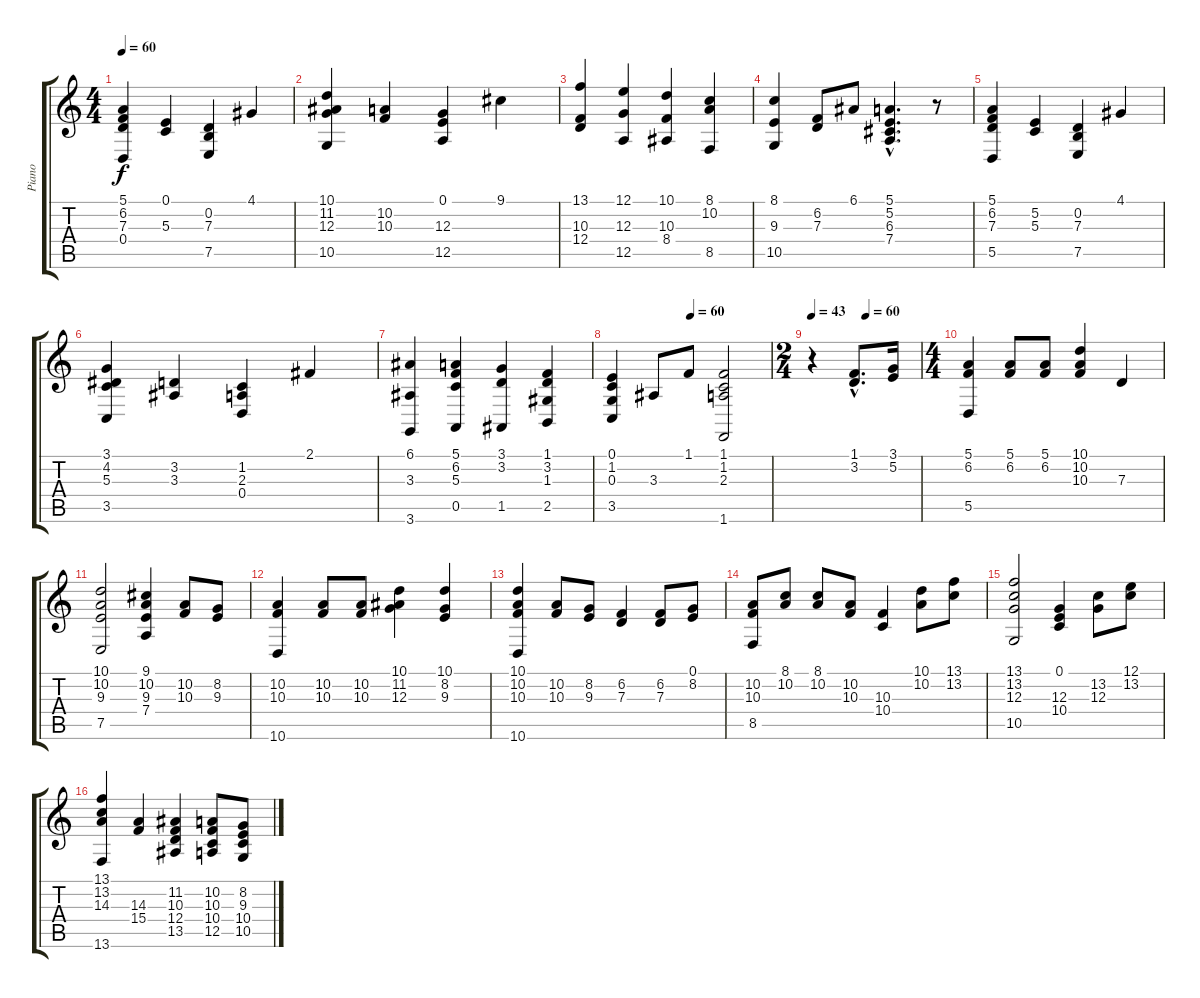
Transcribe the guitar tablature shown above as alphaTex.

\track ("Piano" "Piano") {instrument acousticgrandpiano}
\staff {score tabs}
\tuning (E4 B3 G3 D3 A2 E2) {hide}
\ts (4 4)
\tempo 60
\clef g2
\ks c
(5.1 6.2 7.3 0.4).4{dy f instrument acousticgrandpiano} (0.1 5.3).4 (0.2 7.3 7.5).4 4.1.4 |
(10.1 11.2 12.3 10.5).4 (10.2 10.3).4 (0.1 12.3 12.5).4 9.1.4 |
(13.1 10.3 12.4).4 (12.1 12.3 12.5).4 (10.1 10.3 8.4).4 (8.1 10.2 8.5).4 |
(8.1 9.3 10.5).4 (6.2 7.3).8 6.1.8 (5.1{hac} 5.2{hac} 6.3{hac} 7.4{hac}).4{d} r.8 |
(5.1 6.2 7.3 5.5).4 (5.2 5.3).4 (0.2 7.3 7.5).4 4.1.4 |
(3.1 4.2 5.3 3.5).4 (3.2 3.3).4 (1.2 2.3 0.4).4 2.1.4 |
(6.1 3.3 3.6).4 (5.1 6.2 5.3 0.5).4 (3.1 3.2 1.5).4 (1.1 3.2 1.3 2.5).4 |
\tempo (60 0.5)
(0.1 1.2 0.3 3.5).4 3.3.8 1.1.8 (1.1 1.2 2.3 1.6).2 |
\ts (2 4)
\tempo 43
\tempo (60 0.5)
r.4 (1.1{hac} 3.2{hac}).8{d} (3.1 5.2).16 |
\ts (4 4)
(5.1 6.2 5.5).4 (5.1 6.2).8 (5.1 6.2).8 (10.1 10.2 10.3).4 7.3.4 |
(10.1 10.2 9.3 7.5).2 (9.1 10.2 9.3 7.4).4 (10.2 10.3).8 (8.2 9.3).8 |
(10.2 10.3 10.6).4 (10.2 10.3).8 (10.2 10.3).8 (10.1 11.2 12.3).4 (10.1 8.2 9.3).4 |
(10.1 10.2 10.3 10.6).4 (10.2 10.3).8 (8.2 9.3).8 (6.2 7.3).4 (6.2 7.3).8 (0.1 8.2).8 |
(10.2 10.3 8.5).8 (8.1 10.2).8 (8.1 10.2).8 (10.2 10.3).8 (10.3 10.4).4 (10.1 10.2).8 (13.1 13.2).8 |
(13.1 13.2 12.3 10.5).2 (0.1 12.3 10.4).4 (13.2 12.3).8 (12.1 13.2).8 |
(13.1 13.2 14.3 13.6).4 (14.3 15.4).4 (11.2 10.3 12.4 13.5).4 (10.2 10.3 10.4 12.5).8 (8.2 9.3 10.4 10.5).8
